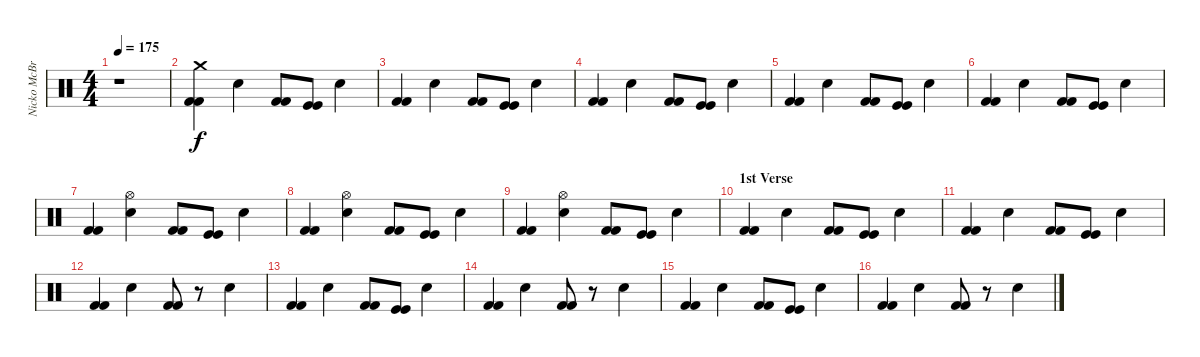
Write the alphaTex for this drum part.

\track ("Nicko McBrian" "Nicko McBr") {instrument percussion}
\staff {score}
\articulation defaults
\ts (4 4)
\tempo 175
\clef neutral
\ks c
r.1{dy f} |
("Crash medium (hit)" "Kick (hit) 2" "Kick (hit) 2").4 "Snare (hit) 2".4 ("Kick (hit) 2" "Kick (hit) 2").8 ("Kick (hit)" "Kick (hit)").8 "Snare (hit) 2".4 |
("Kick (hit) 2" "Kick (hit) 2").4 "Snare (hit) 2".4 ("Kick (hit) 2" "Kick (hit) 2").8 ("Kick (hit)" "Kick (hit)").8 "Snare (hit) 2".4 |
("Kick (hit) 2" "Kick (hit) 2").4 "Snare (hit) 2".4 ("Kick (hit) 2" "Kick (hit) 2").8 ("Kick (hit)" "Kick (hit)").8 "Snare (hit) 2".4 |
("Kick (hit) 2" "Kick (hit) 2").4 "Snare (hit) 2".4 ("Kick (hit) 2" "Kick (hit) 2").8 ("Kick (hit)" "Kick (hit)").8 "Snare (hit) 2".4 |
("Kick (hit) 2" "Kick (hit) 2").4 "Snare (hit) 2".4 ("Kick (hit) 2" "Kick (hit) 2").8 ("Kick (hit)" "Kick (hit)").8 "Snare (hit) 2".4 |
("Kick (hit) 2" "Kick (hit) 2").4 ("Hi-Hat (open)" "Snare (hit) 2").4 ("Kick (hit) 2" "Kick (hit) 2").8 ("Kick (hit)" "Kick (hit)").8 "Snare (hit) 2".4 |
("Kick (hit) 2" "Kick (hit) 2").4 ("Hi-Hat (open)" "Snare (hit) 2").4 ("Kick (hit) 2" "Kick (hit) 2").8 ("Kick (hit)" "Kick (hit)").8 "Snare (hit) 2".4 |
("Kick (hit) 2" "Kick (hit) 2").4 ("Hi-Hat (open)" "Snare (hit) 2").4 ("Kick (hit) 2" "Kick (hit) 2").8 ("Kick (hit)" "Kick (hit)").8 "Snare (hit) 2".4 |
\section ("" "1st Verse")
("Kick (hit) 2" "Kick (hit) 2").4 "Snare (hit) 2".4 ("Kick (hit) 2" "Kick (hit) 2").8 ("Kick (hit)" "Kick (hit)").8 "Snare (hit) 2".4 |
("Kick (hit) 2" "Kick (hit) 2").4 "Snare (hit) 2".4 ("Kick (hit) 2" "Kick (hit) 2").8 ("Kick (hit)" "Kick (hit)").8 "Snare (hit) 2".4 |
("Kick (hit) 2" "Kick (hit) 2").4 "Snare (hit) 2".4 ("Kick (hit) 2" "Kick (hit) 2").8 r.8 "Snare (hit) 2".4 |
("Kick (hit) 2" "Kick (hit) 2").4 "Snare (hit) 2".4 ("Kick (hit) 2" "Kick (hit) 2").8 ("Kick (hit)" "Kick (hit)").8 "Snare (hit) 2".4 |
("Kick (hit) 2" "Kick (hit) 2").4 "Snare (hit) 2".4 ("Kick (hit) 2" "Kick (hit) 2").8 r.8 "Snare (hit) 2".4 |
("Kick (hit) 2" "Kick (hit) 2").4 "Snare (hit) 2".4 ("Kick (hit) 2" "Kick (hit) 2").8 ("Kick (hit)" "Kick (hit)").8 "Snare (hit) 2".4 |
("Kick (hit) 2" "Kick (hit) 2").4 "Snare (hit) 2".4 ("Kick (hit) 2" "Kick (hit) 2").8 r.8 "Snare (hit) 2".4
